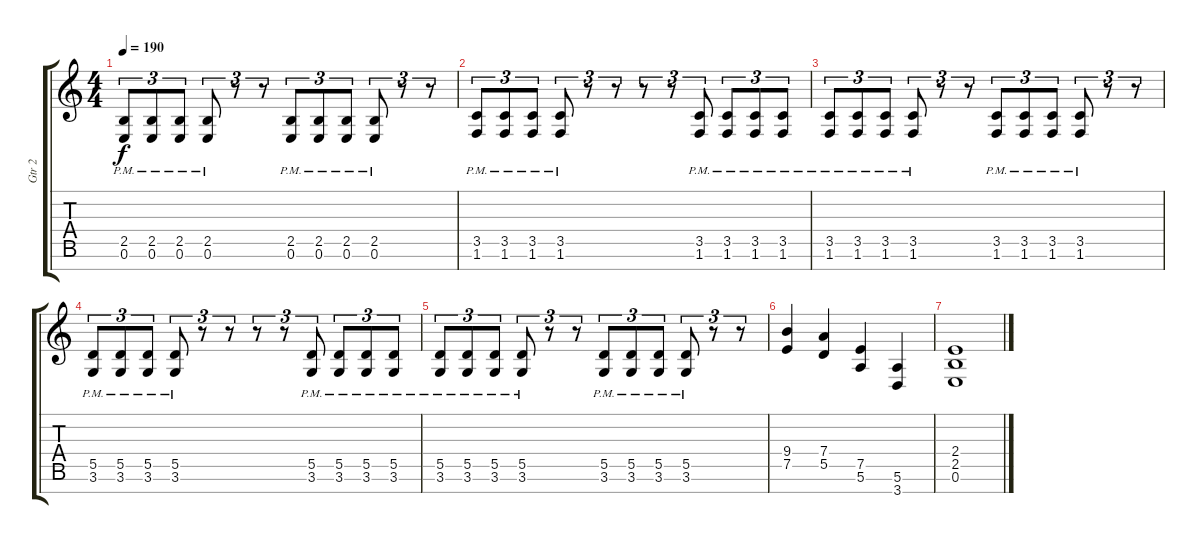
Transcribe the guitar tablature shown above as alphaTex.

\track ("Gtr 2" "Gtr 2") {instrument overdrivenguitar}
\staff {score tabs}
\tuning (E4 B3 G3 D3 A2 E2 B1) {hide}
\ts (4 4)
\tempo 190
\clef g2
\ks c
(2.5{pm} 0.6{pm}).8{tu (3 2) dy f} (2.5{pm} 0.6{pm}).8{tu (3 2)} (2.5{pm} 0.6{pm}).8{tu (3 2)} (2.5{pm} 0.6{pm}).8{tu (3 2)} r.8{tu (3 2)} r.8{tu (3 2)} (2.5{pm} 0.6{pm}).8{tu (3 2)} (2.5{pm} 0.6{pm}).8{tu (3 2)} (2.5{pm} 0.6{pm}).8{tu (3 2)} (2.5{pm} 0.6{pm}).8{tu (3 2)} r.8{tu (3 2)} r.8{tu (3 2)} |
(3.5{pm} 1.6{pm}).8{tu (3 2)} (3.5{pm} 1.6{pm}).8{tu (3 2)} (3.5{pm} 1.6{pm}).8{tu (3 2)} (3.5{pm} 1.6{pm}).8{tu (3 2)} r.8{tu (3 2)} r.8{tu (3 2)} r.8{tu (3 2)} r.8{tu (3 2)} (3.5{pm} 1.6{pm}).8{tu (3 2)} (3.5{pm} 1.6{pm}).8{tu (3 2)} (3.5{pm} 1.6{pm}).8{tu (3 2)} (3.5{pm} 1.6{pm}).8{tu (3 2)} |
(3.5{pm} 1.6{pm}).8{tu (3 2)} (3.5{pm} 1.6{pm}).8{tu (3 2)} (3.5{pm} 1.6{pm}).8{tu (3 2)} (3.5{pm} 1.6{pm}).8{tu (3 2)} r.8{tu (3 2)} r.8{tu (3 2)} (3.5{pm} 1.6{pm}).8{tu (3 2)} (3.5{pm} 1.6{pm}).8{tu (3 2)} (3.5{pm} 1.6{pm}).8{tu (3 2)} (3.5{pm} 1.6{pm}).8{tu (3 2)} r.8{tu (3 2)} r.8{tu (3 2)} |
(5.5{pm} 3.6{pm}).8{tu (3 2)} (5.5{pm} 3.6{pm}).8{tu (3 2)} (5.5{pm} 3.6{pm}).8{tu (3 2)} (5.5{pm} 3.6{pm}).8{tu (3 2)} r.8{tu (3 2)} r.8{tu (3 2)} r.8{tu (3 2)} r.8{tu (3 2)} (5.5{pm} 3.6{pm}).8{tu (3 2)} (5.5{pm} 3.6{pm}).8{tu (3 2)} (5.5{pm} 3.6{pm}).8{tu (3 2)} (5.5{pm} 3.6{pm}).8{tu (3 2)} |
(5.5{pm} 3.6{pm}).8{tu (3 2)} (5.5{pm} 3.6{pm}).8{tu (3 2)} (5.5{pm} 3.6{pm}).8{tu (3 2)} (5.5{pm} 3.6{pm}).8{tu (3 2)} r.8{tu (3 2)} r.8{tu (3 2)} (5.5{pm} 3.6{pm}).8{tu (3 2)} (5.5{pm} 3.6{pm}).8{tu (3 2)} (5.5{pm} 3.6{pm}).8{tu (3 2)} (5.5{pm} 3.6{pm}).8{tu (3 2)} r.8{tu (3 2)} r.8{tu (3 2)} |
(9.4 7.5).4 (7.4 5.5).4 (7.5 5.6).4 (5.6 3.7).4 |
(2.4 2.5 0.6).1
